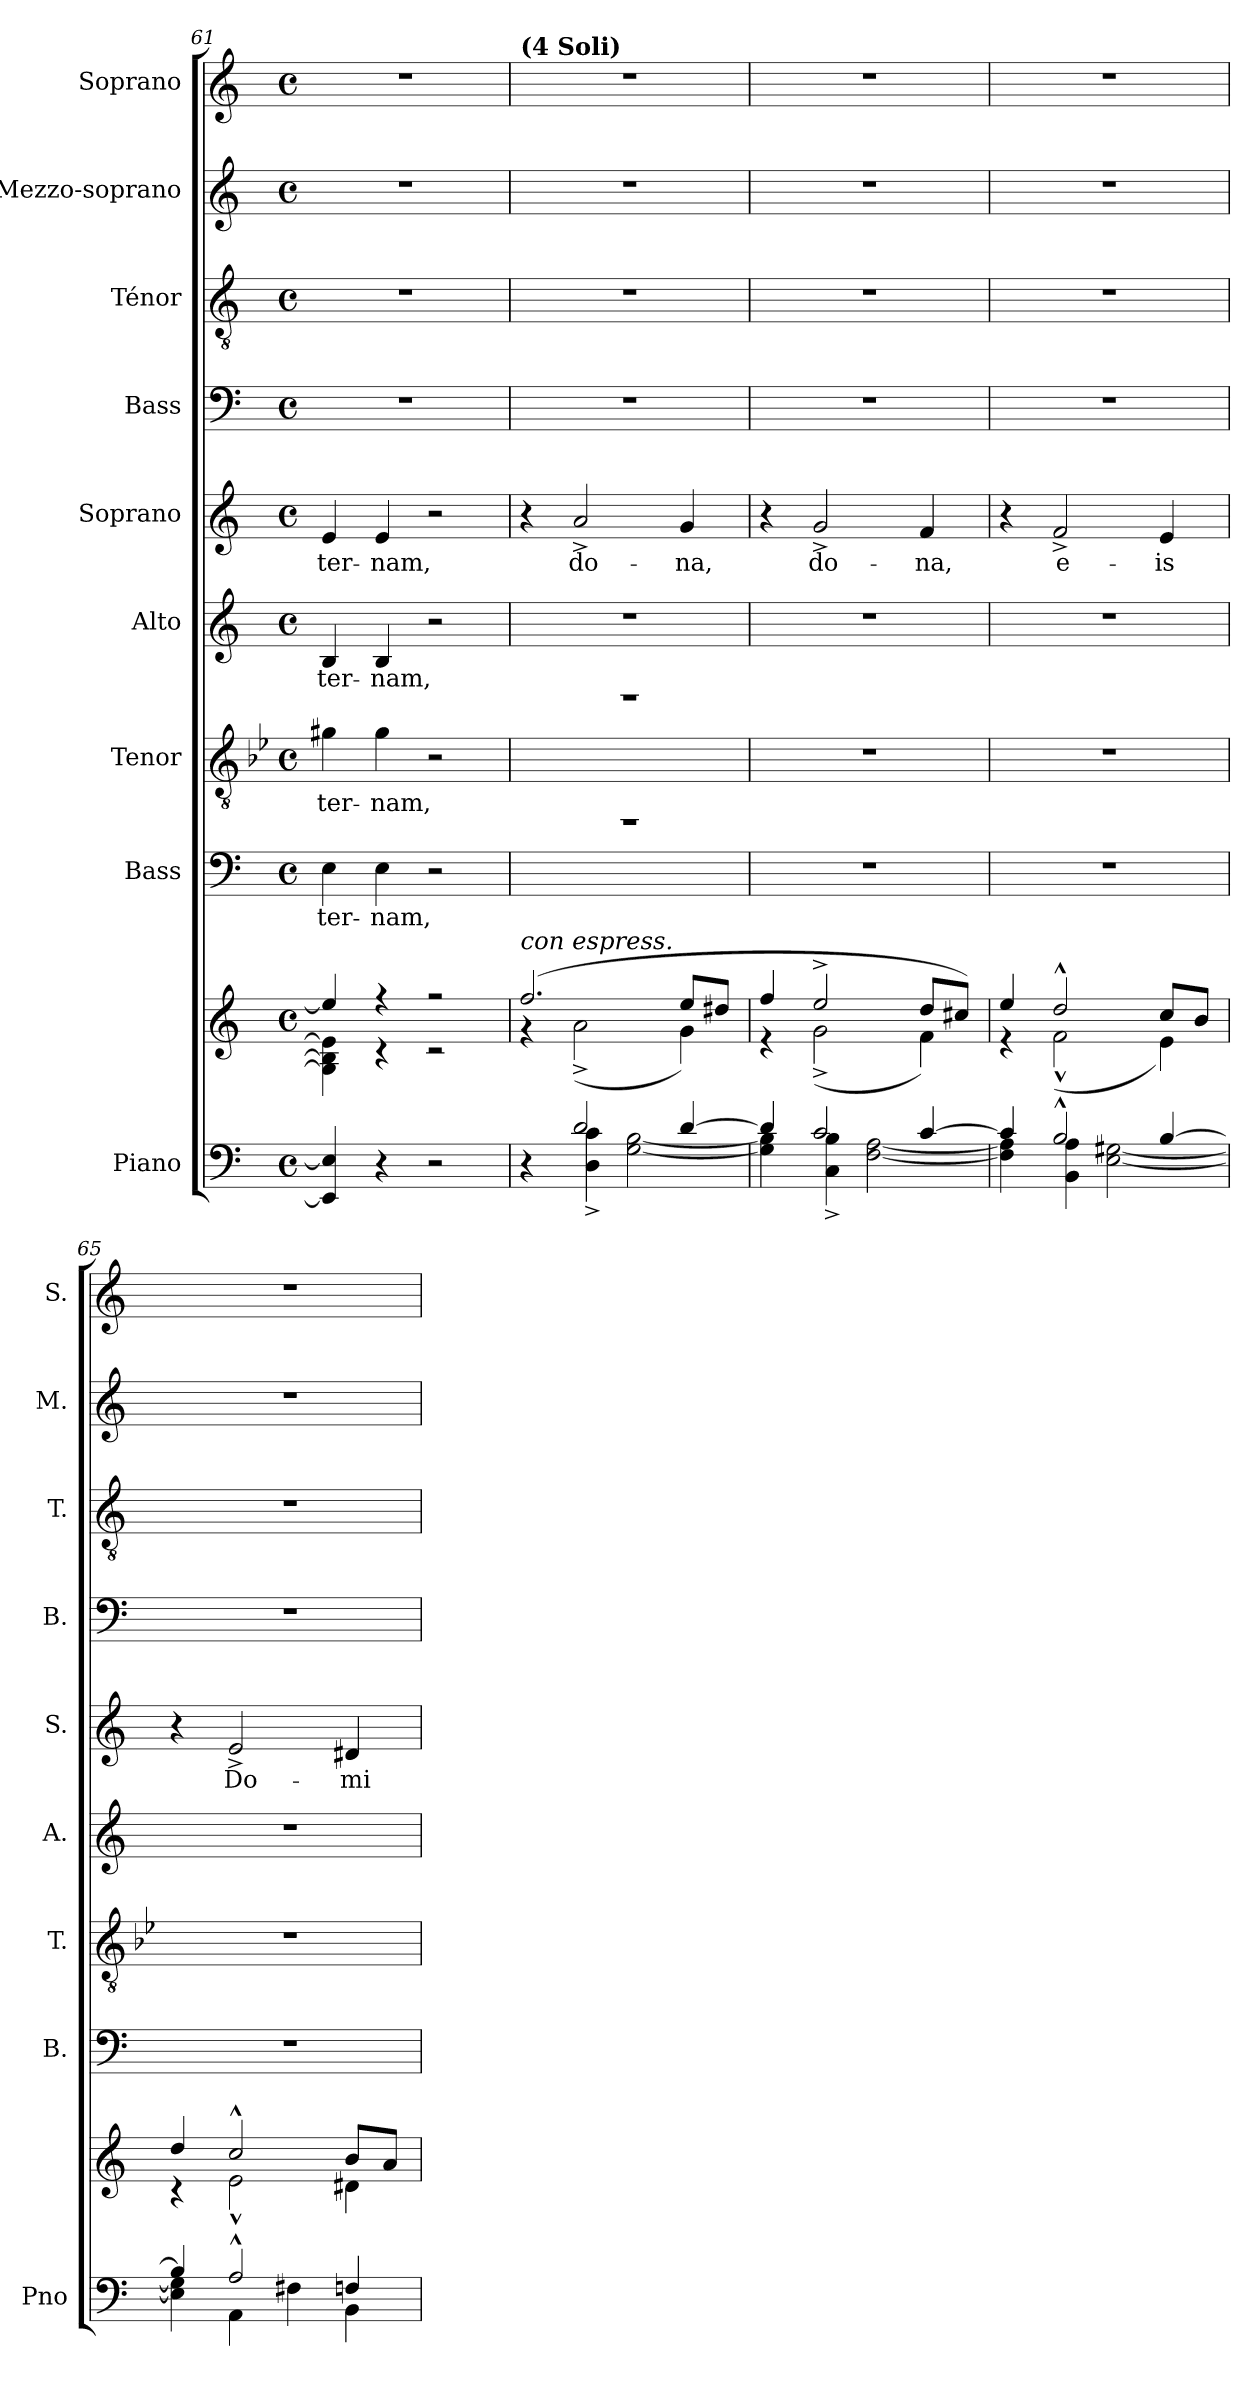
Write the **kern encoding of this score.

**kern	**kern	**kern	**text	**kern	**text	**kern	**text	**kern	**text	**kern	**kern	**kern	**kern
*part9	*part9	*part8	*part8	*part7	*part7	*part6	*part6	*part5	*part5	*part4	*part3	*part2	*part1
*staff10	*staff9	*staff8	*staff8	*staff7	*staff7	*staff6	*staff6	*staff5	*staff5	*staff4	*staff3	*staff2	*staff1
*I"Piano	*	*I"Bass	*	*I"Tenor	*	*I"Alto	*	*I"Soprano	*	*I"Bass	*I"Ténor	*I"Mezzo-soprano	*I"Soprano
*I'Pno	*	*I'B.	*	*I'T.	*	*I'A.	*	*I'S.	*	*I'B.	*I'T.	*I'M.	*I'S.
*clefF4	*clefG2	*clefF4	*	*clefGv2	*	*clefG2	*	*clefG2	*	*clefF4	*clefGv2	*clefG2	*clefG2
*	*	*	*	*ITrd8c14	*	*	*	*	*	*	*	*	*
*k[]	*k[]	*k[]	*	*k[b-e-]	*	*k[]	*	*k[]	*	*k[]	*k[]	*k[]	*k[]
*M4/4	*M4/4	*M4/4	*	*M4/4	*	*M4/4	*	*M4/4	*	*M4/4	*M4/4	*M4/4	*M4/4
*met(c)	*met(c)	*met(c)	*	*met(c)	*	*met(c)	*	*met(c)	*	*met(c)	*met(c)	*met(c)	*met(c)
=61	=61	=61	=61	=61	=61	=61	=61	=61	=61	=61	=61	=61	=61
*	*^	*	*	*	*	*	*	*	*	*	*	*	*
!	!	!	!	!LO:LY:b	!	!LO:LY:b	!	!LO:LY:b	!	!LO:LY:b	!	!	!	!
4EE/] 4E/]	4ee/]	4G#\] 4B\] 4e\]	4E\	-ter-	4G#Xi\	-ter-	4B/	-ter-	4e/	-ter-	1r	1r	1r	1r
!	!	!	!	!LO:LY:b	!	!LO:LY:b	!	!LO:LY:b	!	!LO:LY:b	!	!	!	!
4r	4r	4r	4E\	-nam,	4G#i\	-nam,	4B/	-nam,	4e/	-nam,	.	.	.	.
2r	2r	2r	2r	.	2r	.	2r	.	2r	.	.	.	.	.
=62	=62	=62	=62	=62	=62	=62	=62	=62	=62	=62	=62	=62	=62	=62
*^	*	*	*^	*	*^	*	*^	*	*	*	*	*	*	*
!	!	!	!	!	!	!	!	!	!	!	!	!	!	!	!	!	!	!LO:TX:a:B:t=(4 Soli)
!	!	!LO:TX:a:i:t=con espress.	!	!	!	!	!	!	!	!	!	!	!	!	!	!	!	!
4r	4ryy	(2.ff/	4r	1r	1cyy	.	1r	1ciyy	.	1r	1cyy	.	4r	.	1r	1r	1r	1r
!	!	!	!	!	!	!	!	!	!	!	!	!	!	!LO:LY:b	!	!	!	!
2d/	4D\^ 4c\^	.	(2a^\	.	.	.	.	.	.	.	.	.	2a^/	do-	.	.	.	.
.	[2G\ [2B\	.	.	.	.	.	.	.	.	.	.	.	.	.	.	.	.	.
!	!	!	!	!	!	!	!	!	!	!	!	!	!	!LO:LY:b	!	!	!	!
[4d/	.	8ee/L	4g\)	.	.	.	.	.	.	.	.	.	4g/	-na,	.	.	.	.
.	.	8dd#X/J	.	.	.	.	.	.	.	.	.	.	.	.	.	.	.	.
*	*	*	*	*v	*v	*	*	*	*	*v	*v	*	*	*	*	*	*	*
*	*	*	*	*	*	*v	*v	*	*	*	*	*	*	*	*	*
=63	=63	=63	=63	=63	=63	=63	=63	=63	=63	=63	=63	=63	=63	=63	=63
4d/]	4G\] 4B\]	4ff/	4r	1r	.	1r	.	1r	.	4r	.	1r	1r	1r	1r
!	!	!	!	!	!	!	!	!	!	!	!LO:LY:b	!	!	!	!
2c/	4C\^ 4B\^	2ee^/	(2g^\	.	.	.	.	.	.	2g^/	do-	.	.	.	.
.	[2F\ [2A\	.	.	.	.	.	.	.	.	.	.	.	.	.	.
!	!	!	!	!	!	!	!	!	!	!	!LO:LY:b	!	!	!	!
[4c/	.	8dd/L	4f\)	.	.	.	.	.	.	4f/	-na,	.	.	.	.
.	.	8cc#X/J)	.	.	.	.	.	.	.	.	.	.	.	.	.
!!LO:LB:g=z
=64	=64	=64	=64	=64	=64	=64	=64	=64	=64	=64	=64	=64	=64	=64	=64
4c/]	4F\] 4A\]	4ee/	4r	1r	.	1r	.	1r	.	4r	.	1r	1r	1r	1r
!	!	!	!	!	!	!	!	!	!	!	!LO:LY:b	!	!	!	!
2B^^/	4BB\ 4A\	2dd^^/	(2f^^\	.	.	.	.	.	.	2f^/	e-	.	.	.	.
.	[2E\ [2G#X\	.	.	.	.	.	.	.	.	.	.	.	.	.	.
!	!	!	!	!	!	!	!	!	!	!	!LO:LY:b	!	!	!	!
[4B/	.	8cc/L	4e\)	.	.	.	.	.	.	4e/	-is	.	.	.	.
.	.	8b/J	.	.	.	.	.	.	.	.	.	.	.	.	.
=65	=65	=65	=65	=65	=65	=65	=65	=65	=65	=65	=65	=65	=65	=65	=65
4B/]	4E\] 4G#\]	4dd/	4r	1r	.	1r	.	1r	.	4r	.	1r	1r	1r	1r
!	!	!	!	!	!	!	!	!	!	!	!LO:LY:b	!	!	!	!
2A^^/	4AA\	2cc^^/	2e^^\	.	.	.	.	.	.	2e^/	Do-	.	.	.	.
.	4F#X\	.	.	.	.	.	.	.	.	.	.	.	.	.	.
!	!	!	!	!	!	!	!	!	!	!	!LO:LY:b	!	!	!	!
4Fn/	4BB\	8b/L	4d#X\	.	.	.	.	.	.	4d#X/	-mi-	.	.	.	.
.	.	8a/J	.	.	.	.	.	.	.	.	.	.	.	.	.
*v	*v	*	*	*	*	*	*	*	*	*	*	*	*	*	*
*	*v	*v	*	*	*	*	*	*	*	*	*	*	*	*
=	=	=	=	=	=	=	=	=	=	=	=	=	=
*-	*-	*-	*-	*-	*-	*-	*-	*-	*-	*-	*-	*-	*-
